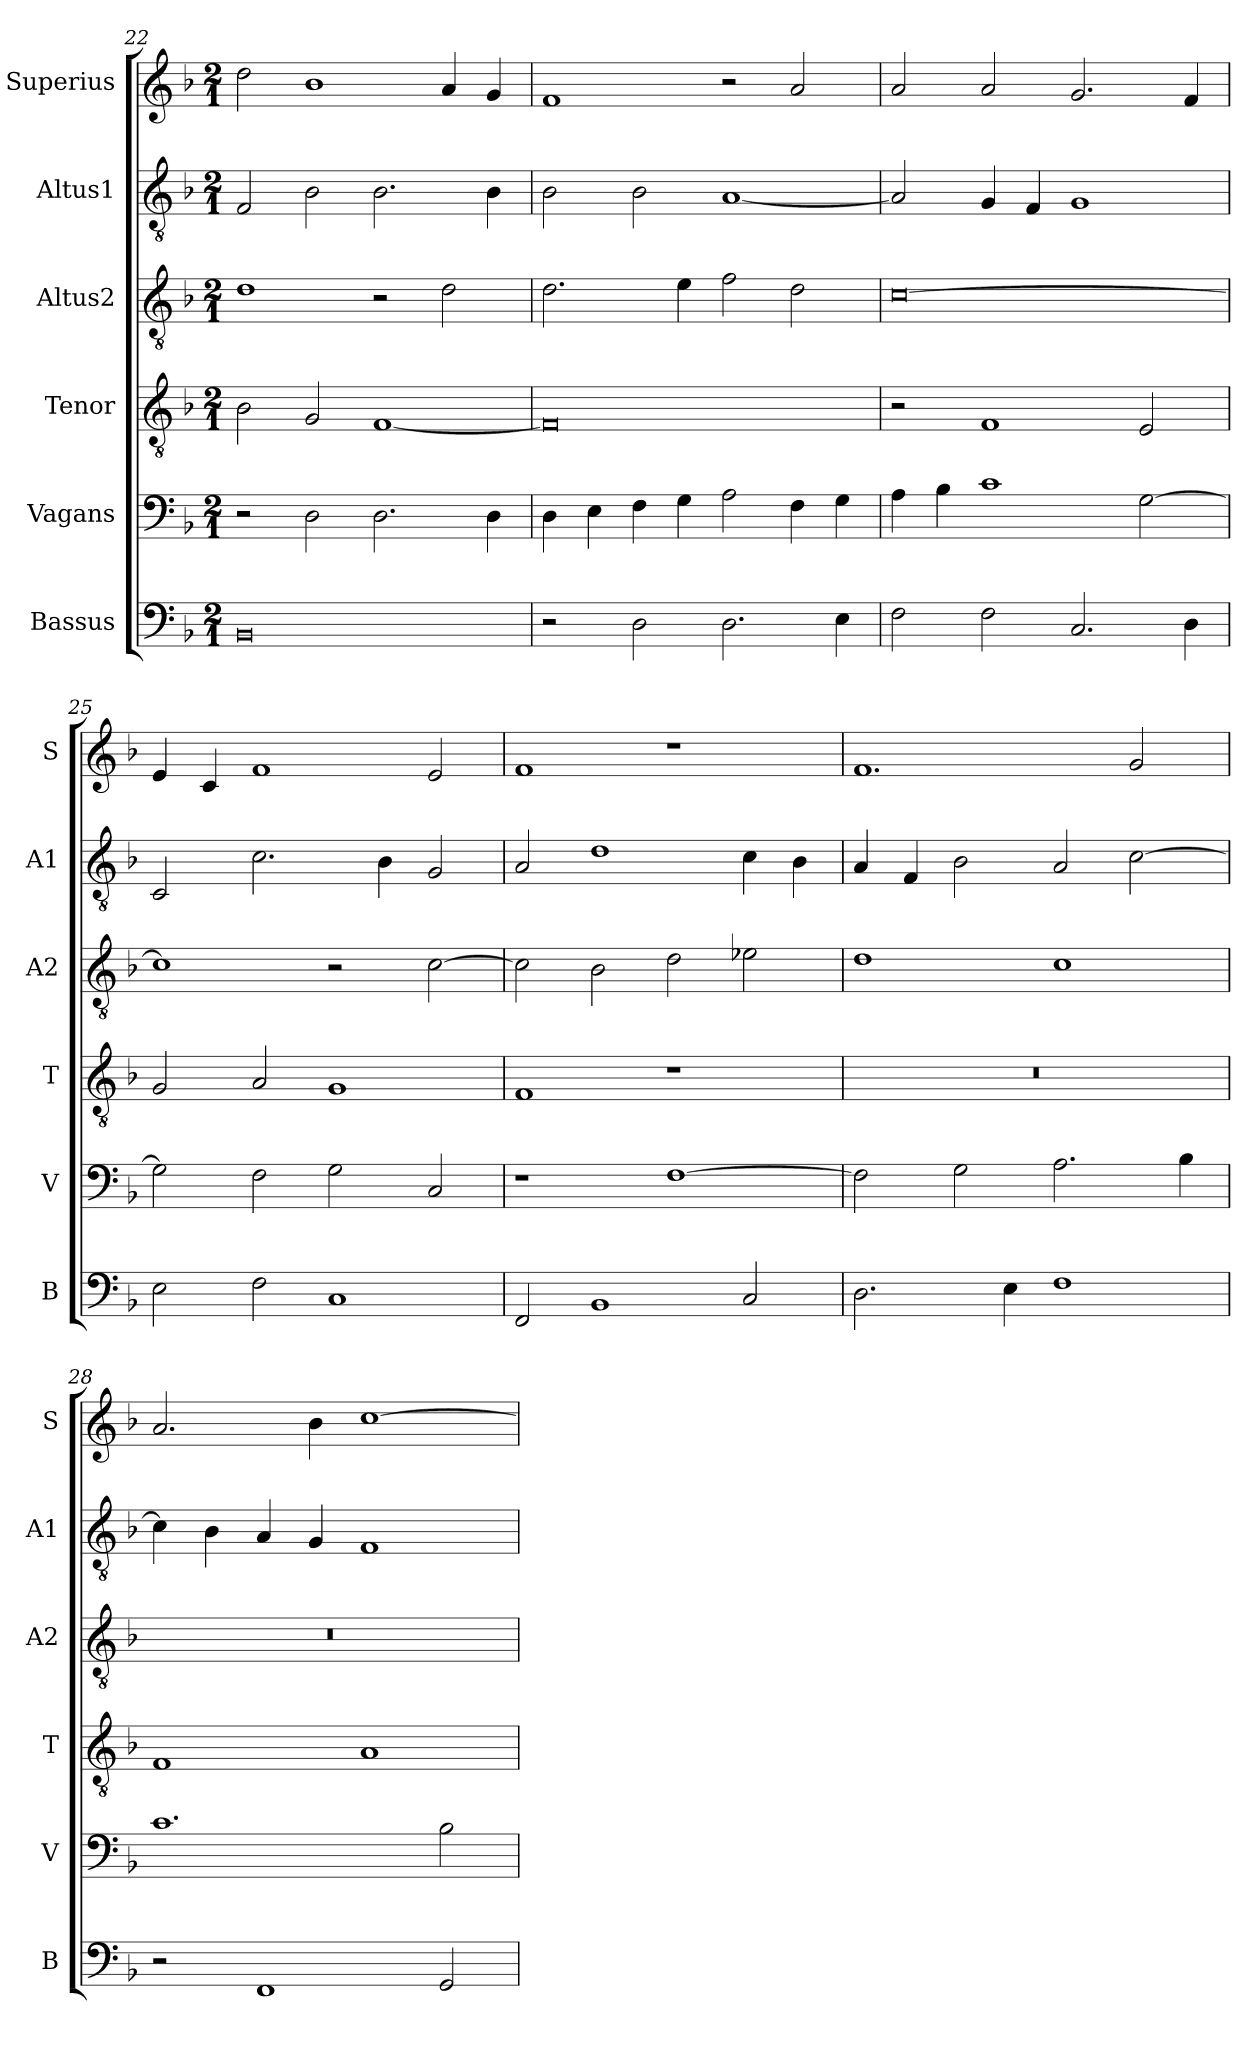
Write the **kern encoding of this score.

**kern	**kern	**kern	**kern	**kern	**kern
*part6	*part5	*part4	*part3	*part2	*part1
*staff6	*staff5	*staff4	*staff3	*staff2	*staff1
*I"Bassus	*I"Vagans	*I"Tenor	*I"Altus2	*I"Altus1	*I"Superius
*I'B	*I'V	*I'T	*I'A2	*I'A1	*I'S
*clefF4	*clefF4	*clefGv2	*clefGv2	*clefGv2	*clefG2
*k[b-]	*k[b-]	*k[b-]	*k[b-]	*k[b-]	*k[b-]
*M2/1	*M2/1	*M2/1	*M2/1	*M2/1	*M2/1
=22	=22	=22	=22	=22	=22
0BB-	2r	2B-\	1d	2F/	2dd\
.	2D\	2G/	.	2B-\	1b-
.	2.D\	[1F	2r	2.B-\	.
.	.	.	2d\	.	4a/
.	4D\	.	.	4B-\	4g/
=23	=23	=23	=23	=23	=23
2r	4D\	0F]	2.d\	2B-\	1f
.	4E\	.	.	.	.
2D\	4F\	.	.	2B-\	.
.	4G\	.	4e\	.	.
2.D\	2A\	.	2f\	[1A	2r
.	4F\	.	2d\	.	2a/
4E\	4G\	.	.	.	.
=24	=24	=24	=24	=24	=24
2F\	4A\	2r	[0c	2A/]	2a/
.	4B-\	.	.	.	.
2F\	1c	1F	.	4G/	2a/
.	.	.	.	4F/	.
2.C/	.	.	.	1G	2.g/
.	[2G\	2E/	.	.	.
4D\	.	.	.	.	4f/
=25	=25	=25	=25	=25	=25
2E\	2G\]	2G/	1c]	2C/	4e/
.	.	.	.	.	4c/
2F\	2F\	2A/	.	2.c\	1f
1C	2G\	1G	2r	.	.
.	.	.	.	4B-\	.
.	2C/	.	[2c\	2G/	2e/
=26	=26	=26	=26	=26	=26
2FF/	1r	1F	2c\]	2A/	1f
1BB-	.	.	2B-\	1d	.
.	[1F	1r	2d\	.	1r
2C/	.	.	2e-X\	4c\	.
.	.	.	.	4B-\	.
=27	=27	=27	=27	=27	=27
2.D\	2F\]	0r	1d	4A/	1.f
.	.	.	.	4F/	.
.	2G\	.	.	2B-\	.
4E\	.	.	.	.	.
1F	2.A\	.	1c	2A/	.
.	.	.	.	[2c\	2g/
.	4B-\	.	.	.	.
=28	=28	=28	=28	=28	=28
2r	1.c	1F	0r	4c\]	2.a/
.	.	.	.	4B-\	.
1FF	.	.	.	4A/	.
.	.	.	.	4G/	4b-\
.	.	1A	.	1F	[1cc
2GG/	2B-\	.	.	.	.
=	=	=	=	=	=
*-	*-	*-	*-	*-	*-
